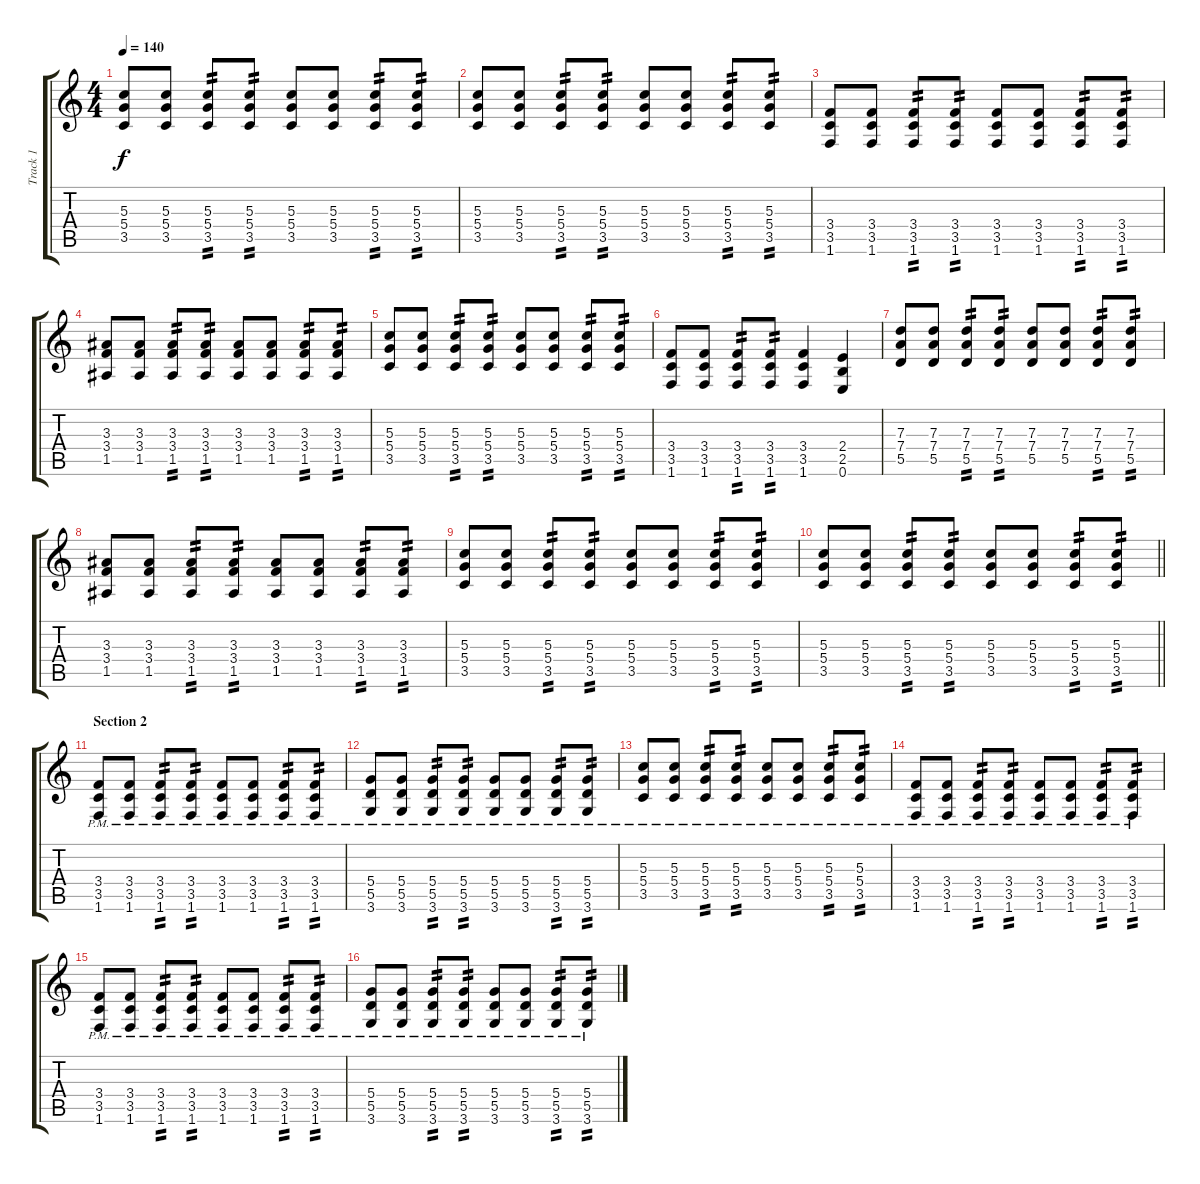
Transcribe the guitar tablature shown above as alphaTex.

\track ("Track 1" "Track 1") {instrument distortionguitar}
\staff {score tabs}
\tuning (E4 B3 G3 D3 A2 E2) {hide}
\ts (4 4)
\tempo 140
\clef g2
\ks c
(5.3 5.4 3.5).8{dy f} (5.3 5.4 3.5).8 (5.3 5.4 3.5).8{tp 2} (5.3 5.4 3.5).8{tp 2} (5.3 5.4 3.5).8 (5.3 5.4 3.5).8 (5.3 5.4 3.5).8{tp 2} (5.3 5.4 3.5).8{tp 2} |
(5.3 5.4 3.5).8 (5.3 5.4 3.5).8 (5.3 5.4 3.5).8{tp 2} (5.3 5.4 3.5).8{tp 2} (5.3 5.4 3.5).8 (5.3 5.4 3.5).8 (5.3 5.4 3.5).8{tp 2} (5.3 5.4 3.5).8{tp 2} |
(3.4 3.5 1.6).8 (3.4 3.5 1.6).8 (3.4 3.5 1.6).8{tp 2} (3.4 3.5 1.6).8{tp 2} (3.4 3.5 1.6).8 (3.4 3.5 1.6).8 (3.4 3.5 1.6).8{tp 2} (3.4 3.5 1.6).8{tp 2} |
(3.3 3.4 1.5).8 (3.3 3.4 1.5).8 (3.3 3.4 1.5).8{tp 2} (3.3 3.4 1.5).8{tp 2} (3.3 3.4 1.5).8 (3.3 3.4 1.5).8 (3.3 3.4 1.5).8{tp 2} (3.3 3.4 1.5).8{tp 2} |
(5.3 5.4 3.5).8 (5.3 5.4 3.5).8 (5.3 5.4 3.5).8{tp 2} (5.3 5.4 3.5).8{tp 2} (5.3 5.4 3.5).8 (5.3 5.4 3.5).8 (5.3 5.4 3.5).8{tp 2} (5.3 5.4 3.5).8{tp 2} |
(3.4 3.5 1.6).8 (3.4 3.5 1.6).8 (3.4 3.5 1.6).8{tp 2} (3.4 3.5 1.6).8{tp 2} (3.4 3.5 1.6).4 (2.4 2.5 0.6).4 |
(7.3 7.4 5.5).8 (7.3 7.4 5.5).8 (7.3 7.4 5.5).8{tp 2} (7.3 7.4 5.5).8{tp 2} (7.3 7.4 5.5).8 (7.3 7.4 5.5).8 (7.3 7.4 5.5).8{tp 2} (7.3 7.4 5.5).8{tp 2} |
(3.3 3.4 1.5).8 (3.3 3.4 1.5).8 (3.3 3.4 1.5).8{tp 2} (3.3 3.4 1.5).8{tp 2} (3.3 3.4 1.5).8 (3.3 3.4 1.5).8 (3.3 3.4 1.5).8{tp 2} (3.3 3.4 1.5).8{tp 2} |
(5.3 5.4 3.5).8 (5.3 5.4 3.5).8 (5.3 5.4 3.5).8{tp 2} (5.3 5.4 3.5).8{tp 2} (5.3 5.4 3.5).8 (5.3 5.4 3.5).8 (5.3 5.4 3.5).8{tp 2} (5.3 5.4 3.5).8{tp 2} |
\barLineRight lightlight
(5.3 5.4 3.5).8 (5.3 5.4 3.5).8 (5.3 5.4 3.5).8{tp 2} (5.3 5.4 3.5).8{tp 2} (5.3 5.4 3.5).8 (5.3 5.4 3.5).8 (5.3 5.4 3.5).8{tp 2} (5.3 5.4 3.5).8{tp 2} |
\section ("" "Section 2")
(3.4{pm} 3.5{pm} 1.6{pm}).8 (3.4{pm} 3.5{pm} 1.6{pm}).8 (3.4{pm} 3.5{pm} 1.6{pm}).8{tp 2} (3.4{pm} 3.5{pm} 1.6{pm}).8{tp 2} (3.4{pm} 3.5{pm} 1.6{pm}).8 (3.4{pm} 3.5{pm} 1.6{pm}).8 (3.4{pm} 3.5{pm} 1.6{pm}).8{tp 2} (3.4{pm} 3.5{pm} 1.6{pm}).8{tp 2} |
(5.4{pm} 5.5{pm} 3.6{pm}).8 (5.4{pm} 5.5{pm} 3.6{pm}).8 (5.4{pm} 5.5{pm} 3.6{pm}).8{tp 2} (5.4{pm} 5.5{pm} 3.6{pm}).8{tp 2} (5.4{pm} 5.5{pm} 3.6{pm}).8 (5.4{pm} 5.5{pm} 3.6{pm}).8 (5.4{pm} 5.5{pm} 3.6{pm}).8{tp 2} (5.4{pm} 5.5{pm} 3.6{pm}).8{tp 2} |
(5.3{pm} 5.4{pm} 3.5{pm}).8 (5.3{pm} 5.4{pm} 3.5{pm}).8 (5.3{pm} 5.4{pm} 3.5{pm}).8{tp 2} (5.3{pm} 5.4{pm} 3.5{pm}).8{tp 2} (5.3{pm} 5.4{pm} 3.5{pm}).8 (5.3{pm} 5.4{pm} 3.5{pm}).8 (5.3{pm} 5.4{pm} 3.5{pm}).8{tp 2} (5.3{pm} 5.4{pm} 3.5{pm}).8{tp 2} |
(3.4{pm} 3.5{pm} 1.6{pm}).8 (3.4{pm} 3.5{pm} 1.6{pm}).8 (3.4{pm} 3.5{pm} 1.6{pm}).8{tp 2} (3.4{pm} 3.5{pm} 1.6{pm}).8{tp 2} (3.4{pm} 3.5{pm} 1.6{pm}).8 (3.4{pm} 3.5{pm} 1.6{pm}).8 (3.4{pm} 3.5{pm} 1.6{pm}).8{tp 2} (3.4{pm} 3.5{pm} 1.6{pm}).8{tp 2} |
(3.4{pm} 3.5{pm} 1.6{pm}).8 (3.4{pm} 3.5{pm} 1.6{pm}).8 (3.4{pm} 3.5{pm} 1.6{pm}).8{tp 2} (3.4{pm} 3.5{pm} 1.6{pm}).8{tp 2} (3.4{pm} 3.5{pm} 1.6{pm}).8 (3.4{pm} 3.5{pm} 1.6{pm}).8 (3.4{pm} 3.5{pm} 1.6{pm}).8{tp 2} (3.4{pm} 3.5{pm} 1.6{pm}).8{tp 2} |
(5.4{pm} 5.5{pm} 3.6{pm}).8 (5.4{pm} 5.5{pm} 3.6{pm}).8 (5.4{pm} 5.5{pm} 3.6{pm}).8{tp 2} (5.4{pm} 5.5{pm} 3.6{pm}).8{tp 2} (5.4{pm} 5.5{pm} 3.6{pm}).8 (5.4{pm} 5.5{pm} 3.6{pm}).8 (5.4{pm} 5.5{pm} 3.6{pm}).8{tp 2} (5.4{pm} 5.5{pm} 3.6{pm}).8{tp 2}
